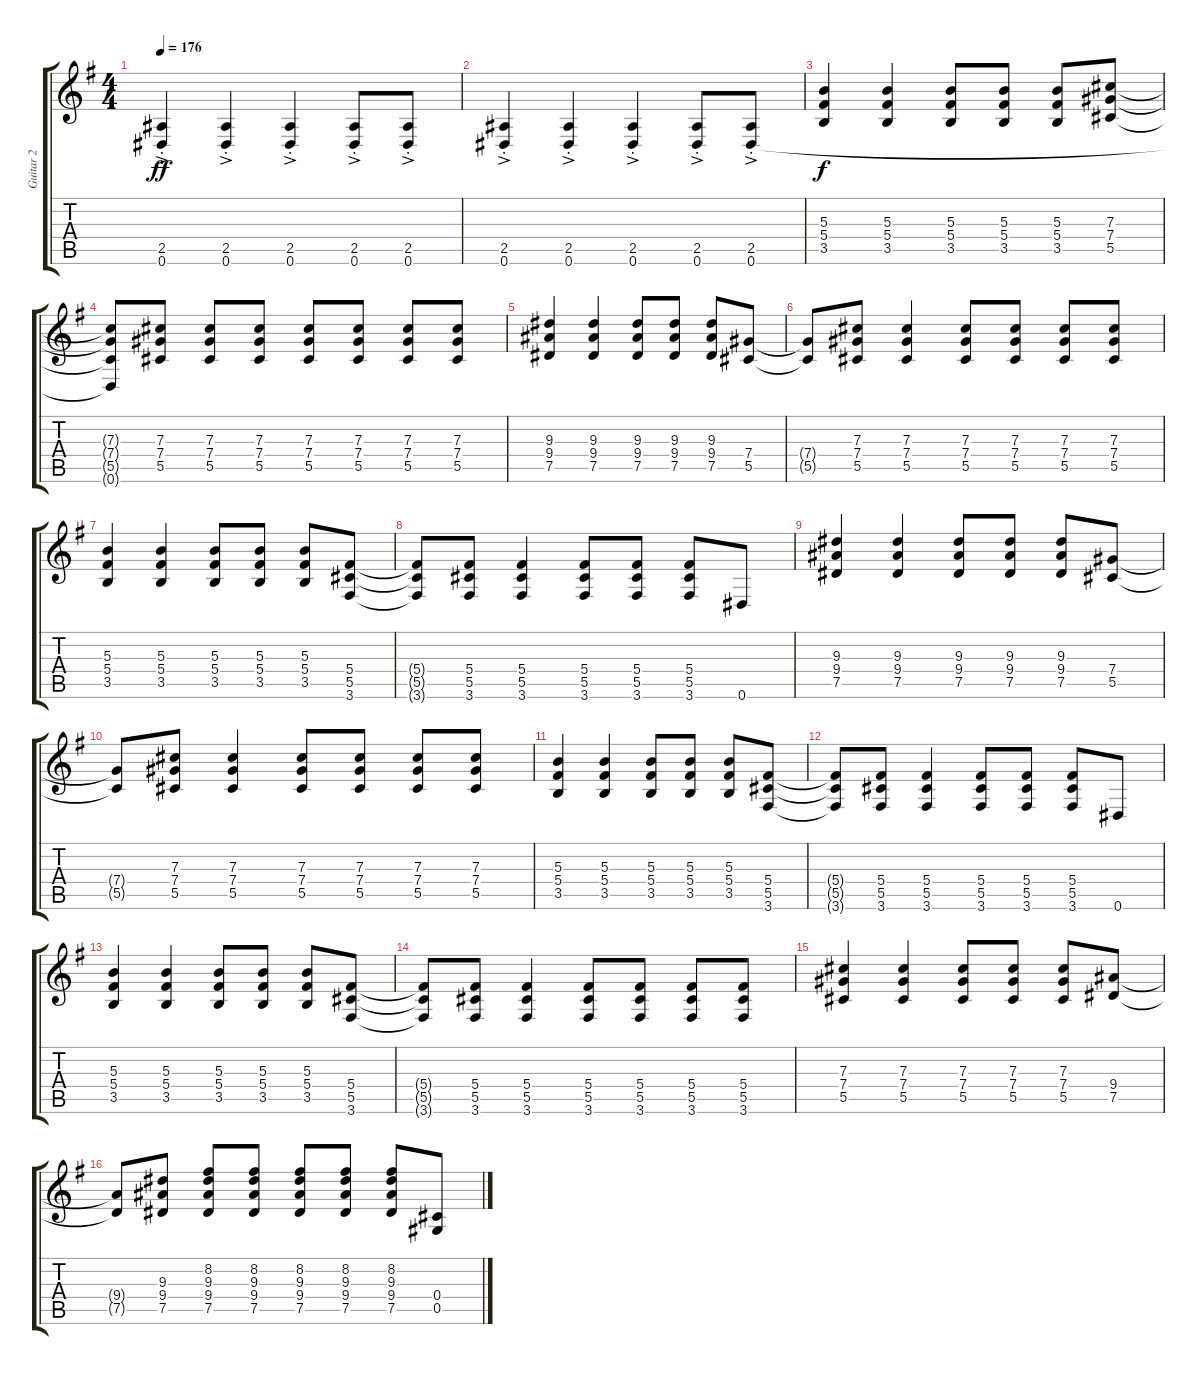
\track ("Guitar 2" "Guitar 2") {instrument overdrivenguitar}
\staff {score tabs}
\tuning (Eb4 Bb3 Gb3 Db3 Ab2 Eb2) {hide}
\ts (4 4)
\tempo 176
\clef g2
\ks g
(2.5{ac st} 0.6{st}).4{dy ff} (2.5{ac st} 0.6{st}).4 (2.5{ac st} 0.6{st}).4 (2.5{ac st} 0.6{st}).8 (2.5{ac st} 0.6{st}).8 |
(2.5{ac st} 0.6{st}).4 (2.5{ac st} 0.6{st}).4 (2.5{ac st} 0.6{st}).4 (2.5{ac st} 0.6{st}).8 (2.5{ac st} 0.6{st}).8 |
(5.3 5.4 3.5).4{dy f} (5.3 5.4 3.5).4 (5.3 5.4 3.5).8 (5.3 5.4 3.5).8 (5.3 5.4 3.5).8 (7.3 7.4 5.5).8 |
(7.3{t} 7.4{t} 5.5{t} 0.6{t}).8 (7.3 7.4 5.5).8 (7.3 7.4 5.5).8 (7.3 7.4 5.5).8 (7.3 7.4 5.5).8 (7.3 7.4 5.5).8 (7.3 7.4 5.5).8 (7.3 7.4 5.5).8 |
(9.3 9.4 7.5).4 (9.3 9.4 7.5).4 (9.3 9.4 7.5).8 (9.3 9.4 7.5).8 (9.3 9.4 7.5).8 (7.4 5.5).8 |
(7.4{t} 5.5{t}).8 (7.3 7.4 5.5).8 (7.3 7.4 5.5).4 (7.3 7.4 5.5).8 (7.3 7.4 5.5).8 (7.3 7.4 5.5).8 (7.3 7.4 5.5).8 |
(5.3 5.4 3.5).4 (5.3 5.4 3.5).4 (5.3 5.4 3.5).8 (5.3 5.4 3.5).8 (5.3 5.4 3.5).8 (5.4 5.5 3.6).8 |
(5.4{t} 5.5{t} 3.6{t}).8 (5.4 5.5 3.6).8 (5.4 5.5 3.6).4 (5.4 5.5 3.6).8 (5.4 5.5 3.6).8 (5.4 5.5 3.6).8 0.6.8 |
(9.3 9.4 7.5).4 (9.3 9.4 7.5).4 (9.3 9.4 7.5).8 (9.3 9.4 7.5).8 (9.3 9.4 7.5).8 (7.4 5.5).8 |
(7.4{t} 5.5{t}).8 (7.3 7.4 5.5).8 (7.3 7.4 5.5).4 (7.3 7.4 5.5).8 (7.3 7.4 5.5).8 (7.3 7.4 5.5).8 (7.3 7.4 5.5).8 |
(5.3 5.4 3.5).4 (5.3 5.4 3.5).4 (5.3 5.4 3.5).8 (5.3 5.4 3.5).8 (5.3 5.4 3.5).8 (5.4 5.5 3.6).8 |
(5.4{t} 5.5{t} 3.6{t}).8 (5.4 5.5 3.6).8 (5.4 5.5 3.6).4 (5.4 5.5 3.6).8 (5.4 5.5 3.6).8 (5.4 5.5 3.6).8 0.6.8 |
(5.3 5.4 3.5).4 (5.3 5.4 3.5).4 (5.3 5.4 3.5).8 (5.3 5.4 3.5).8 (5.3 5.4 3.5).8 (5.4 5.5 3.6).8 |
(5.4{t} 5.5{t} 3.6{t}).8 (5.4 5.5 3.6).8 (5.4 5.5 3.6).4 (5.4 5.5 3.6).8 (5.4 5.5 3.6).8 (5.4 5.5 3.6).8 (5.4 5.5 3.6).8 |
(7.3 7.4 5.5).4 (7.3 7.4 5.5).4 (7.3 7.4 5.5).8 (7.3 7.4 5.5).8 (7.3 7.4 5.5).8 (9.4 7.5).8 |
(9.4{t} 7.5{t}).8 (9.3 9.4 7.5).8 (8.2 9.3 9.4 7.5).8 (8.2 9.3 9.4 7.5).8 (8.2 9.3 9.4 7.5).8 (8.2 9.3 9.4 7.5).8 (8.2 9.3 9.4 7.5).8 (0.4 0.5).8
